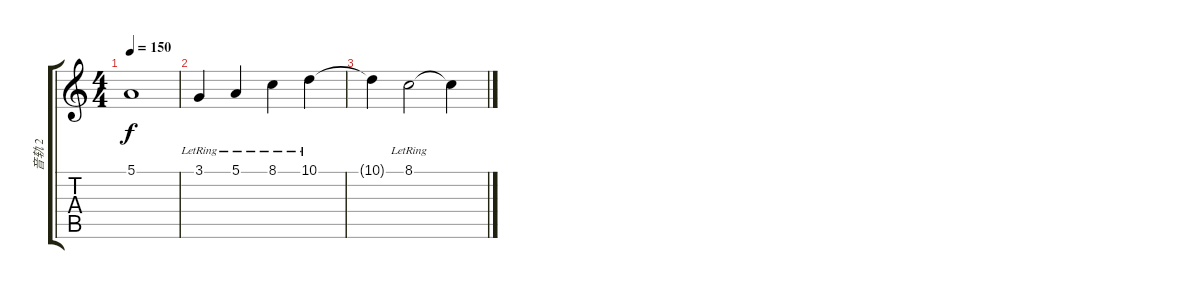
\track ("音轨 2" "音轨 2") {instrument acousticgrandpiano}
\staff {score tabs}
\tuning (E4 B3 G3 D3 A2 E2) {hide}
\ts (4 4)
\tempo 150
\clef g2
\ks c
5.1{t}.1{dy f} |
3.1{lr}.4 5.1{lr}.4 8.1{lr}.4 10.1{lr}.4 |
10.1{t}.4 8.1{lr}.2 8.1{t}.4
